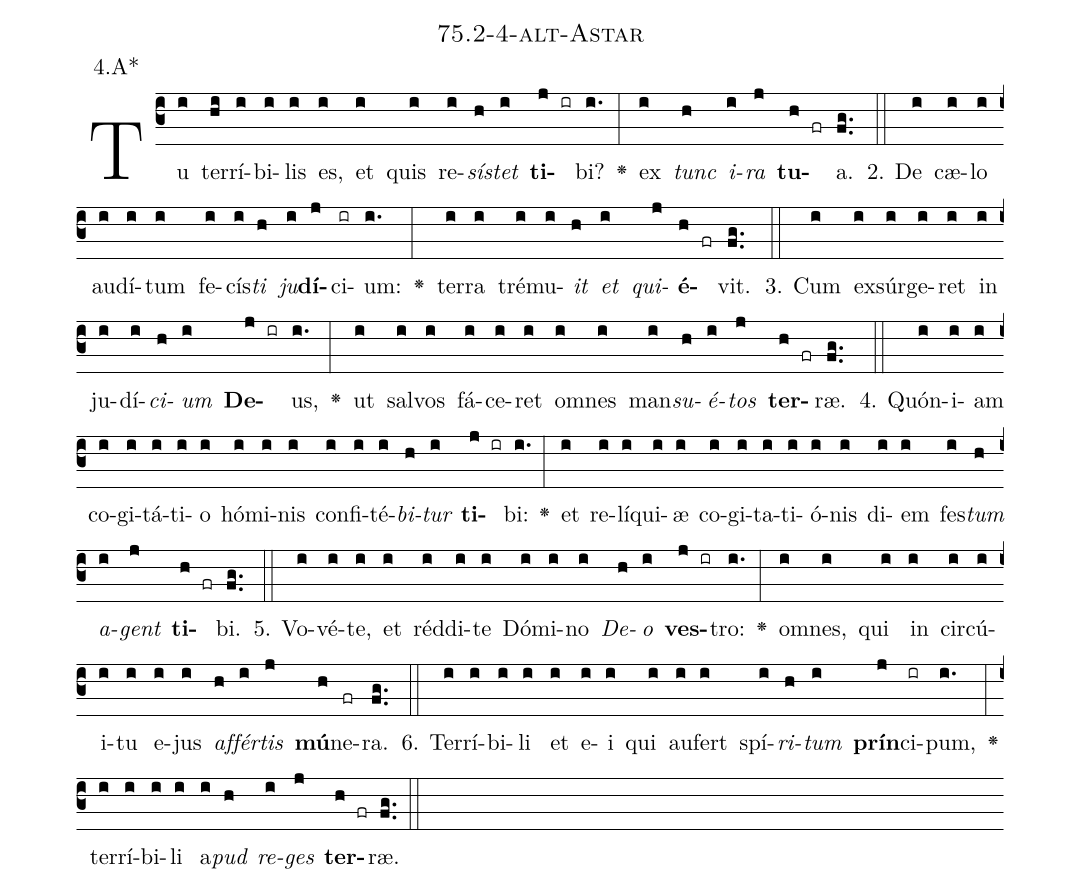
name: 75.2-4-alt-Astar;
annotation: 4.A*;
%%
(c3)Tu(i) ter(hi)rí(i)bi(i)lis(i) es,(i) et(i) quis(i) re(i)<i>sís</i>(h)<i>tet</i>(i) <b>ti</b>(j ir)bi?(i.) <v>\greheightstar</v>(:) ex(i) <i>tunc</i>(h) <i>i</i>(i)<i>ra</i>(j) <b>tu</b>(h fr)a.(fg..) (::)
2. De(i) cæ(i)lo(i) au(i)dí(i)tum(i) fe(i)cís(i)<i>ti</i>(h) <i>ju</i>(i)<b>dí</b>(j)ci(ir)um:(i.) <v>\greheightstar</v>(:) ter(i)ra(i) tré(i)mu(i)<i>it</i>(h) <i>et</i>(i) <i>qui</i>(j)<b>é</b>(h fr)vit.(fg..) (::)
3. Cum(i) ex(i)súr(i)ge(i)ret(i) in(i) ju(i)dí(i)<i>ci</i>(h)<i>um</i>(i) <b>De</b>(j ir)us,(i.) <v>\greheightstar</v>(:) ut(i) sal(i)vos(i) fá(i)ce(i)ret(i) om(i)nes(i) man(i)<i>su</i>(h)<i>é</i>(i)<i>tos</i>(j) <b>ter</b>(h fr)ræ.(fg..) (::)
4. Quón(i)i(i)am(i) co(i)gi(i)tá(i)ti(i)o(i) hó(i)mi(i)nis(i) con(i)fi(i)té(i)<i>bi</i>(h)<i>tur</i>(i) <b>ti</b>(j ir)bi:(i.) <v>\greheightstar</v>(:) et(i) re(i)lí(i)qui(i)æ(i) co(i)gi(i)ta(i)ti(i)ó(i)nis(i) di(i)em(i) fes(i)<i>tum</i>(h) <i>a</i>(i)<i>gent</i>(j) <b>ti</b>(h fr)bi.(fg..) (::)
5. Vo(i)vé(i)te,(i) et(i) réd(i)di(i)te(i) Dó(i)mi(i)no(i) <i>De</i>(h)<i>o</i>(i) <b>ves</b>(j ir)tro:(i.) <v>\greheightstar</v>(:) om(i)nes,(i) qui(i) in(i) cir(i)cú(i)i(i)tu(i) e(i)jus(i) <i>af</i>(h)<i>fér</i>(i)<i>tis</i>(j) <b>mú</b>(h)ne(fr)ra.(fg..) (::)
6. Ter(i)rí(i)bi(i)li(i) et(i) e(i)i(i) qui(i) au(i)fert(i) spí(i)<i>ri</i>(h)<i>tum</i>(i) <b>prín</b>(j)ci(ir)pum,(i.) <v>\greheightstar</v>(:) ter(i)rí(i)bi(i)li(i) a(i)<i>pud</i>(h) <i>re</i>(i)<i>ges</i>(j) <b>ter</b>(h fr)ræ.(fg..) (::)
